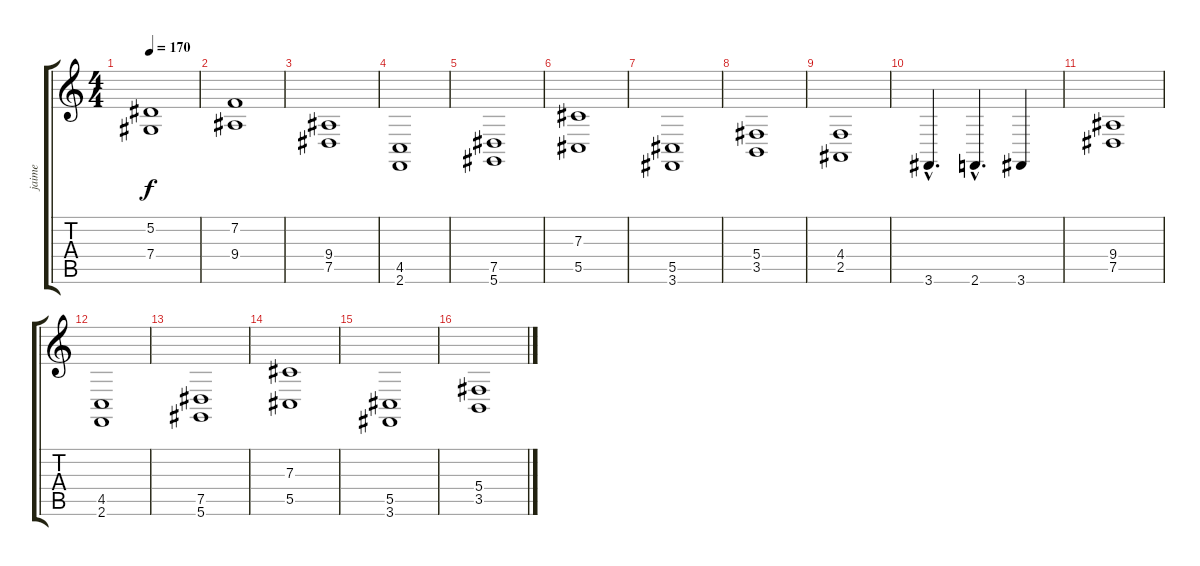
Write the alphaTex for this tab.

\track ("jaime" "jaime") {instrument churchorgan}
\staff {score tabs}
\tuning (Eb4 Bb3 Gb3 Db3 Ab2 Eb2) {hide}
\ts (4 4)
\tempo 170
\clef g2
\ks c
(5.2 7.4).1{dy f} |
(7.2 9.4).1 |
(9.4 7.5).1 |
(4.5 2.6).1 |
(7.5 5.6).1 |
(7.3 5.5).1 |
(5.5 3.6).1 |
(5.4 3.5).1 |
(4.4 2.5).1 |
3.6{hac}.4{d} 2.6{hac}.4{d} 3.6.4 |
(9.4 7.5).1 |
(4.5 2.6).1 |
(7.5 5.6).1 |
(7.3 5.5).1 |
(5.5 3.6).1 |
(5.4 3.5).1
